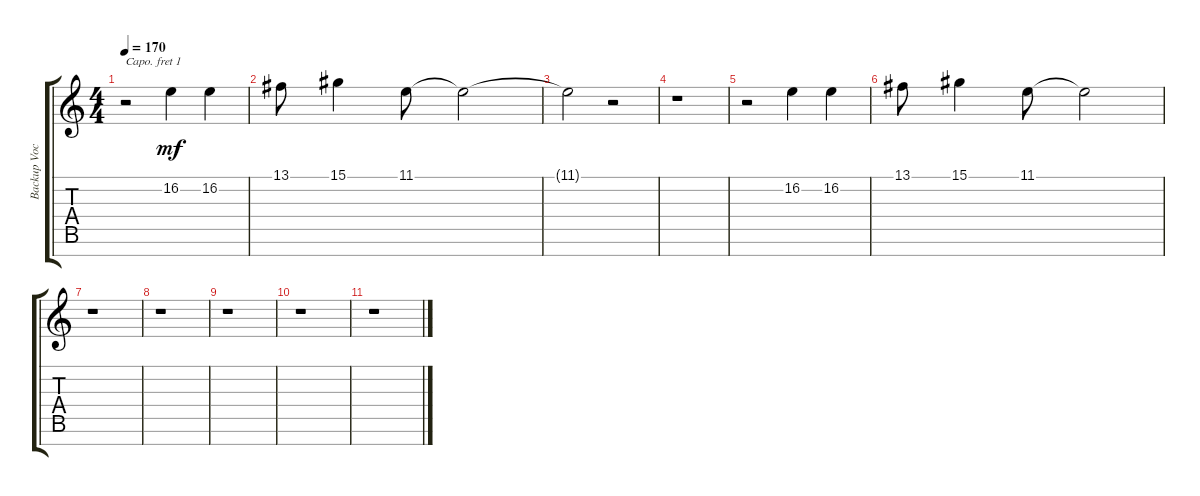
\track ("Backup Vocals - Sebastien Lefebre" "Backup Voc") {instrument synthbrass1}
\staff {score tabs}
\capo 1
\tuning (E4 B3 G3 D3 A2 E2 B1) {hide}
\ts (4 4)
\tempo 170
\clef g2
\ks c
r.2{dy mf} 16.2.4 16.2.4 |
13.1.8 15.1.4 11.1.8 11.1{t}.2 |
11.1{t}.2 r.2 |
r.1 |
r.2 16.2.4 16.2.4 |
13.1.8 15.1.4 11.1.8 11.1{t}.2 |
r.1 |
r.1 |
r.1 |
r.1 |
r.1
